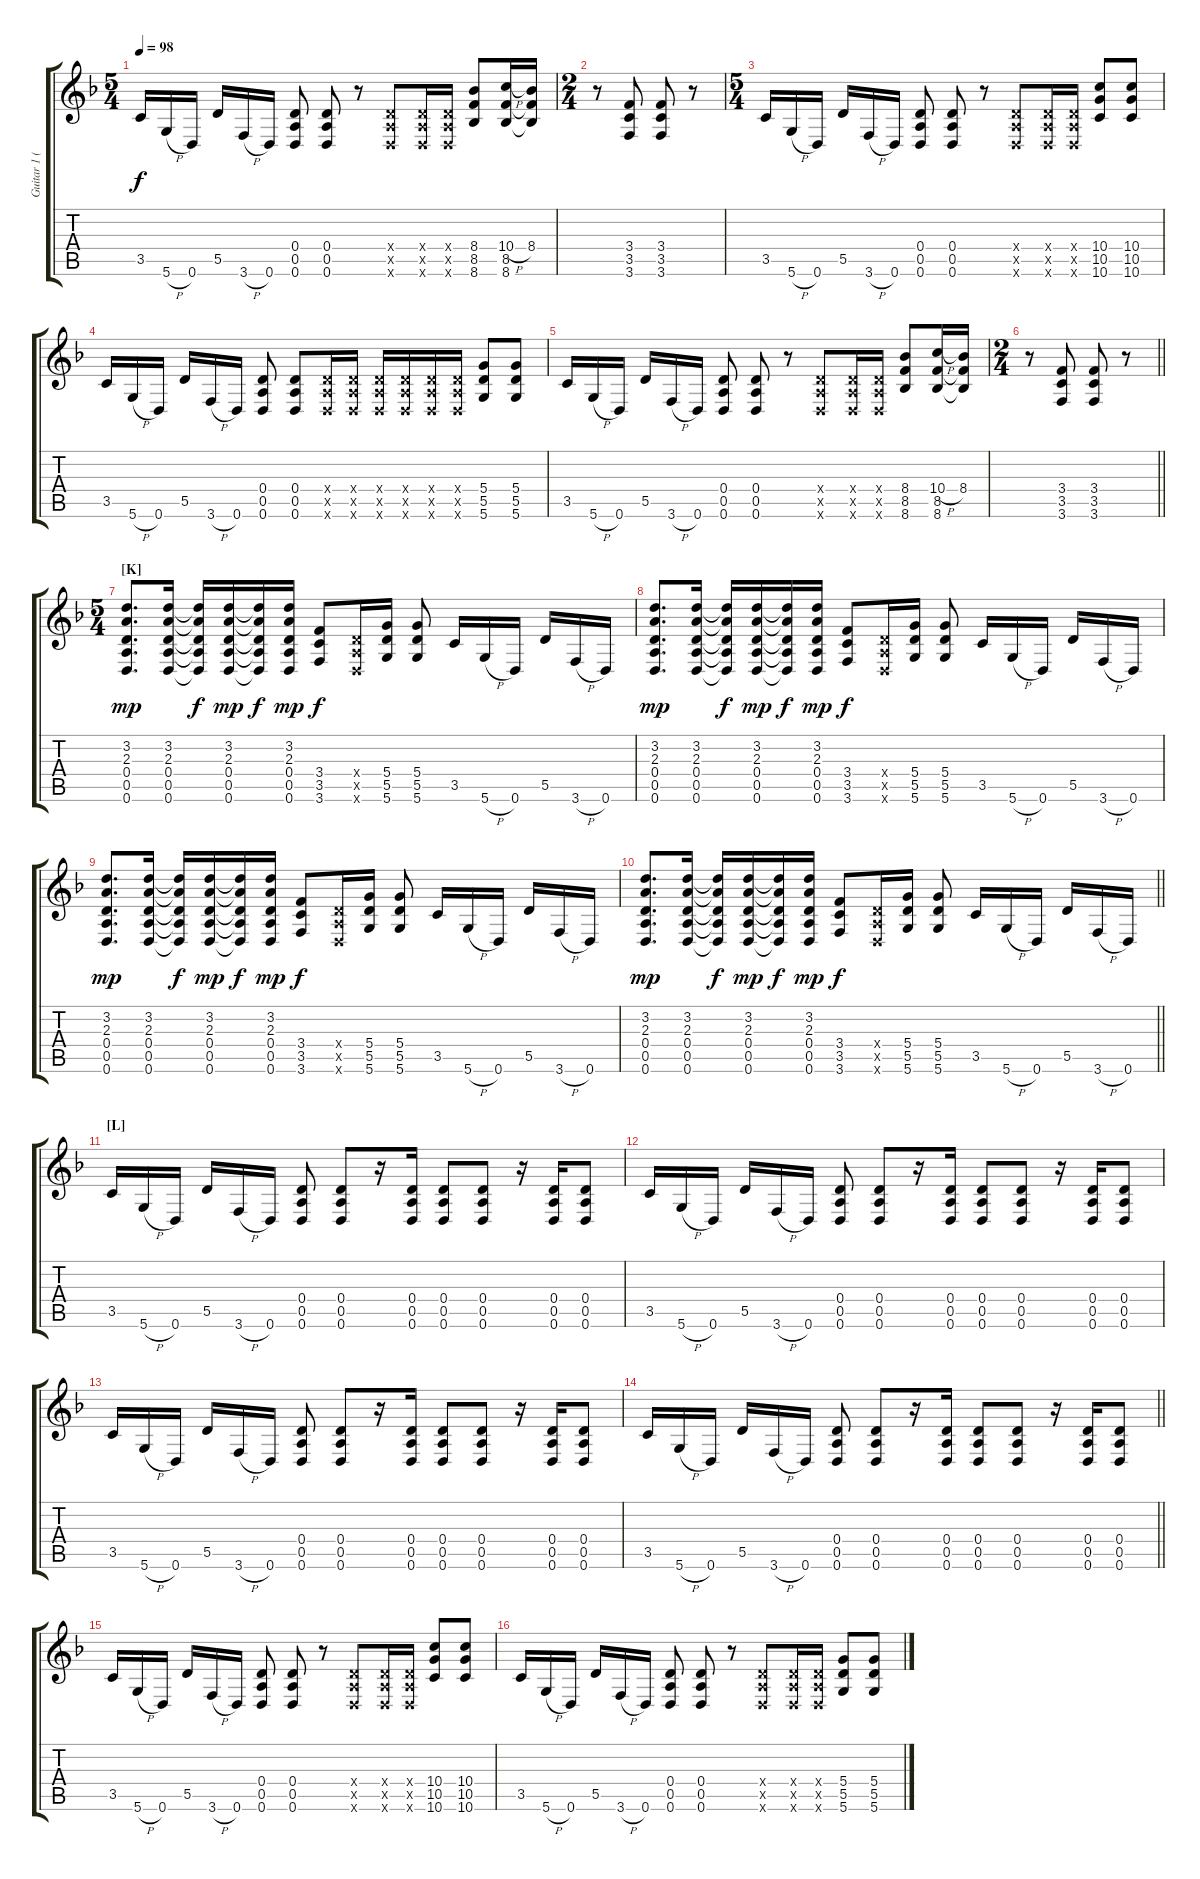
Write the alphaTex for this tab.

\track ("Guitar 1 (left)" "Guitar 1 (") {instrument distortionguitar}
\staff {score tabs}
\tuning (E4 B3 G3 D3 A2 D2) {hide}
\ts (5 4)
\tempo 98
\clef g2
\ks dminor
3.5.16{dy f} 5.6{h}.16 0.6.16{beam split} 5.5.16{beam merge} 3.6{h}.16 0.6.16{beam split} (0.4 0.5 0.6).8{beam split} (0.4 0.5 0.6).8 r.8 (0.4{x} 0.5{x} 0.6{x}).8 (0.4{x} 0.5{x} 0.6{x}).16 (0.4{x} 0.5{x} 0.6{x}).16 (8.4 8.5 8.6).8 (10.4{h} 8.5 8.6).16 (8.4 8.5{t} 8.6{t}).16 |
\ts (2 4)
r.8 (3.4 3.5 3.6).8 (3.4 3.5 3.6).8 r.8 |
\ts (5 4)
3.5.16 5.6{h}.16 0.6.16{beam split} 5.5.16{beam merge} 3.6{h}.16 0.6.16{beam split} (0.4 0.5 0.6).8{beam split} (0.4 0.5 0.6).8 r.8 (0.4{x} 0.5{x} 0.6{x}).8 (0.4{x} 0.5{x} 0.6{x}).16 (0.4{x} 0.5{x} 0.6{x}).16 (10.4 10.5 10.6).8 (10.4 10.5 10.6).8 |
3.5.16 5.6{h}.16 0.6.16{beam split} 5.5.16{beam merge} 3.6{h}.16 0.6.16{beam split} (0.4 0.5 0.6).8{beam split} (0.4 0.5 0.6).8 (0.4{x} 0.5{x} 0.6{x}).16 (0.4{x} 0.5{x} 0.6{x}).16 (0.4{x} 0.5{x} 0.6{x}).16 (0.4{x} 0.5{x} 0.6{x}).16 (0.4{x} 0.5{x} 0.6{x}).16 (0.4{x} 0.5{x} 0.6{x}).16 (5.4 5.5 5.6).8 (5.4 5.5 5.6).8 |
3.5.16 5.6{h}.16 0.6.16{beam split} 5.5.16{beam merge} 3.6{h}.16 0.6.16{beam split} (0.4 0.5 0.6).8{beam split} (0.4 0.5 0.6).8 r.8 (0.4{x} 0.5{x} 0.6{x}).8 (0.4{x} 0.5{x} 0.6{x}).16 (0.4{x} 0.5{x} 0.6{x}).16 (8.4 8.5 8.6).8 (10.4{h} 8.5 8.6).16 (8.4 8.5{t} 8.6{t}).16 |
\ts (2 4)
\barLineRight lightlight
r.8 (3.4 3.5 3.6).8 (3.4 3.5 3.6).8 r.8 |
\ts (5 4)
\section ("" "[K]")
(3.2 2.3 0.4 0.5 0.6).8{d dy mp} (3.2 2.3 0.4 0.5 0.6).16 (3.2{t} 2.3{t} 0.4{t} 0.5{t} 0.6{t}).16{dy f} (3.2 2.3 0.4 0.5 0.6).16{dy mp} (3.2{t} 2.3{t} 0.4{t} 0.5{t} 0.6{t}).16{dy f} (3.2 2.3 0.4 0.5 0.6).16{dy mp} (3.4 3.5 3.6).8{dy f} (0.4{x} 0.5{x} 0.6{x}).16 (5.4 5.5 5.6).16{beam split} (5.4 5.5 5.6).8{beam split} 3.5.16 5.6{h}.16{beam merge} 0.6.16{beam split} 5.5.16{beam merge} 3.6{h}.16 0.6.16 |
(3.2 2.3 0.4 0.5 0.6).8{d dy mp} (3.2 2.3 0.4 0.5 0.6).16 (3.2{t} 2.3{t} 0.4{t} 0.5{t} 0.6{t}).16{dy f} (3.2 2.3 0.4 0.5 0.6).16{dy mp} (3.2{t} 2.3{t} 0.4{t} 0.5{t} 0.6{t}).16{dy f} (3.2 2.3 0.4 0.5 0.6).16{dy mp} (3.4 3.5 3.6).8{dy f} (0.4{x} 0.5{x} 0.6{x}).16 (5.4 5.5 5.6).16{beam split} (5.4 5.5 5.6).8{beam split} 3.5.16 5.6{h}.16{beam merge} 0.6.16{beam split} 5.5.16{beam merge} 3.6{h}.16 0.6.16 |
(3.2 2.3 0.4 0.5 0.6).8{d dy mp} (3.2 2.3 0.4 0.5 0.6).16 (3.2{t} 2.3{t} 0.4{t} 0.5{t} 0.6{t}).16{dy f} (3.2 2.3 0.4 0.5 0.6).16{dy mp} (3.2{t} 2.3{t} 0.4{t} 0.5{t} 0.6{t}).16{dy f} (3.2 2.3 0.4 0.5 0.6).16{dy mp} (3.4 3.5 3.6).8{dy f} (0.4{x} 0.5{x} 0.6{x}).16 (5.4 5.5 5.6).16{beam split} (5.4 5.5 5.6).8{beam split} 3.5.16 5.6{h}.16{beam merge} 0.6.16{beam split} 5.5.16{beam merge} 3.6{h}.16 0.6.16 |
\barLineRight lightlight
(3.2 2.3 0.4 0.5 0.6).8{d dy mp} (3.2 2.3 0.4 0.5 0.6).16 (3.2{t} 2.3{t} 0.4{t} 0.5{t} 0.6{t}).16{dy f} (3.2 2.3 0.4 0.5 0.6).16{dy mp} (3.2{t} 2.3{t} 0.4{t} 0.5{t} 0.6{t}).16{dy f} (3.2 2.3 0.4 0.5 0.6).16{dy mp} (3.4 3.5 3.6).8{dy f} (0.4{x} 0.5{x} 0.6{x}).16 (5.4 5.5 5.6).16{beam split} (5.4 5.5 5.6).8{beam split} 3.5.16 5.6{h}.16{beam merge} 0.6.16{beam split} 5.5.16{beam merge} 3.6{h}.16 0.6.16 |
\section ("" "[L]")
3.5.16 5.6{h}.16 0.6.16{beam split} 5.5.16{beam merge} 3.6{h}.16 0.6.16{beam split} (0.4 0.5 0.6).8{beam split} (0.4 0.5 0.6).8 r.16 (0.4 0.5 0.6).16{beam split} (0.4 0.5 0.6).8 (0.4 0.5 0.6).8 r.16 (0.4 0.5 0.6).16 (0.4 0.5 0.6).8 |
3.5.16 5.6{h}.16 0.6.16{beam split} 5.5.16{beam merge} 3.6{h}.16 0.6.16{beam split} (0.4 0.5 0.6).8{beam split} (0.4 0.5 0.6).8 r.16 (0.4 0.5 0.6).16{beam split} (0.4 0.5 0.6).8 (0.4 0.5 0.6).8 r.16 (0.4 0.5 0.6).16 (0.4 0.5 0.6).8 |
3.5.16 5.6{h}.16 0.6.16{beam split} 5.5.16{beam merge} 3.6{h}.16 0.6.16{beam split} (0.4 0.5 0.6).8{beam split} (0.4 0.5 0.6).8 r.16 (0.4 0.5 0.6).16{beam split} (0.4 0.5 0.6).8 (0.4 0.5 0.6).8 r.16 (0.4 0.5 0.6).16 (0.4 0.5 0.6).8 |
\barLineRight lightlight
3.5.16 5.6{h}.16 0.6.16{beam split} 5.5.16{beam merge} 3.6{h}.16 0.6.16{beam split} (0.4 0.5 0.6).8{beam split} (0.4 0.5 0.6).8 r.16 (0.4 0.5 0.6).16{beam split} (0.4 0.5 0.6).8 (0.4 0.5 0.6).8 r.16 (0.4 0.5 0.6).16 (0.4 0.5 0.6).8 |
3.5.16 5.6{h}.16 0.6.16{beam split} 5.5.16{beam merge} 3.6{h}.16 0.6.16{beam split} (0.4 0.5 0.6).8{beam split} (0.4 0.5 0.6).8 r.8 (0.4{x} 0.5{x} 0.6{x}).8 (0.4{x} 0.5{x} 0.6{x}).16 (0.4{x} 0.5{x} 0.6{x}).16 (10.4 10.5 10.6).8 (10.4 10.5 10.6).8 |
3.5.16 5.6{h}.16 0.6.16{beam split} 5.5.16{beam merge} 3.6{h}.16 0.6.16{beam split} (0.4 0.5 0.6).8{beam split} (0.4 0.5 0.6).8 r.8 (0.4{x} 0.5{x} 0.6{x}).8 (0.4{x} 0.5{x} 0.6{x}).16 (0.4{x} 0.5{x} 0.6{x}).16 (5.4 5.5 5.6).8 (5.4 5.5 5.6).8
